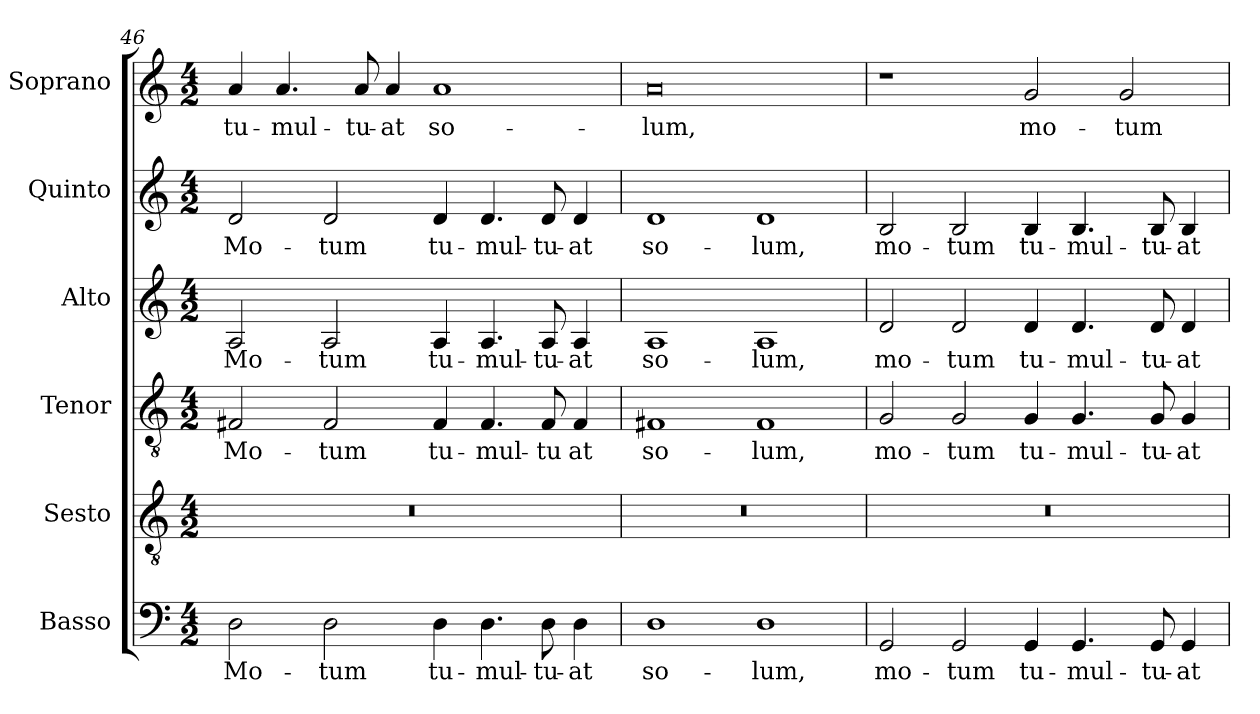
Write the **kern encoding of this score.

**kern	**text	**kern	**kern	**text	**kern	**text	**kern	**text	**kern	**text
*part6	*part6	*part5	*part4	*part4	*part3	*part3	*part2	*part2	*part1	*part1
*staff6	*staff6	*staff5	*staff4	*staff4	*staff3	*staff3	*staff2	*staff2	*staff1	*staff1
*I"Basso	*	*I"Sesto	*I"Tenor	*	*I"Alto	*	*I"Quinto	*	*I"Soprano	*
*I'B.	*	*I'Ss.	*I'T.	*	*I'A.	*	*I'Q.	*	*I'S.	*
!!LO:PB:g=z
*clefF4	*	*clefGv2	*clefGv2	*	*clefG2	*	*clefG2	*	*clefG2	*
*	*	*ITrd7c12	*ITrd7c12	*	*	*	*	*	*	*
*k[]	*	*k[]	*k[]	*	*k[]	*	*k[]	*	*k[]	*
*C:	*	*C:	*C:	*	*C:	*	*C:	*	*C:	*
*M4/2	*	*M4/2	*M4/2	*	*M4/2	*	*M4/2	*	*M4/2	*
=46	=46	=46	=46	=46	=46	=46	=46	=46	=46	=46
!	!LO:LY:b:color=#000000	!LO:N:vis=1	!	!	!	!	!	!	!	!
!	!	!	!	!LO:LY:b:color=#000000	!	!	!	!	!	!
!	!	!	!	!	!	!LO:LY:b:color=#000000	!	!	!	!
!	!	!	!	!	!	!	!	!LO:LY:b:color=#000000	!	!
!	!	!	!	!	!	!	!	!	!	!LO:LY:b:color=#000000
2Di\	Mo-	0r	2FF#Xi/	Mo-	2Ai/	Mo-	2di/	Mo-	4ai/	tu-
!	!	!	!	!	!	!	!	!	!	!LO:LY:b:color=#000000
.	.	.	.	.	.	.	.	.	4.ai/	-mul-
!	!LO:LY:b:color=#000000	!	!	!	!	!	!	!	!	!
!	!	!	!	!LO:LY:b:color=#000000	!	!	!	!	!	!
!	!	!	!	!	!	!LO:LY:b:color=#000000	!	!	!	!
!	!	!	!	!	!	!	!	!LO:LY:b:color=#000000	!	!
2Di\	-tum	.	2FF#i/	-tum	2Ai/	-tum	2di/	-tum	.	.
!	!	!	!	!	!	!	!	!	!	!LO:LY:b:color=#000000
.	.	.	.	.	.	.	.	.	8ai/	-tu-
!	!	!	!	!	!	!	!	!	!	!LO:LY:b:color=#000000
.	.	.	.	.	.	.	.	.	4ai/	-at
!	!LO:LY:b:color=#000000	!	!	!	!	!	!	!	!	!
!	!	!	!	!LO:LY:b:color=#000000	!	!	!	!	!	!
!	!	!	!	!	!	!LO:LY:b:color=#000000	!	!	!	!
!	!	!	!	!	!	!	!	!LO:LY:b:color=#000000	!	!
!	!	!	!	!	!	!	!	!	!	!LO:LY:b:color=#000000
4Di\	tu-	.	4FF#i/	tu-	4Ai/	tu-	4di/	tu-	1ai	so-
!	!LO:LY:b:color=#000000	!	!	!	!	!	!	!	!	!
!	!	!	!	!LO:LY:b:color=#000000	!	!	!	!	!	!
!	!	!	!	!	!	!LO:LY:b:color=#000000	!	!	!	!
!	!	!	!	!	!	!	!	!LO:LY:b:color=#000000	!	!
4.Di\	-mul-	.	4.FF#i/	-mul-	4.Ai/	-mul-	4.di/	-mul-	.	.
!	!LO:LY:b:color=#000000	!	!	!	!	!	!	!	!	!
!	!	!	!	!LO:LY:b:color=#000000	!	!	!	!	!	!
!	!	!	!	!	!	!LO:LY:b:color=#000000	!	!	!	!
!	!	!	!	!	!	!	!	!LO:LY:b:color=#000000	!	!
8Di\	-tu-	.	8FF#i/	-tu	8Ai/	-tu-	8di/	-tu-	.	.
!	!LO:LY:b:color=#000000	!	!	!	!	!	!	!	!	!
!	!	!	!	!LO:LY:b:color=#000000	!	!	!	!	!	!
!	!	!	!	!	!	!LO:LY:b:color=#000000	!	!	!	!
!	!	!	!	!	!	!	!	!LO:LY:b:color=#000000	!	!
4Di\	-at	.	4FF#i/	at	4Ai/	-at	4di/	-at	.	.
=47	=47	=47	=47	=47	=47	=47	=47	=47	=47	=47
!	!LO:LY:b:color=#000000	!LO:N:vis=1	!	!	!	!	!	!	!	!
!	!	!	!	!LO:LY:b:color=#000000	!	!	!	!	!	!
!	!	!	!	!	!	!LO:LY:b:color=#000000	!	!	!	!
!	!	!	!	!	!	!	!	!LO:LY:b:color=#000000	!	!
!	!	!	!	!	!	!	!	!	!	!LO:LY:b:color=#000000
1Di	so-	0r	1FF#Xi	so-	1Ai	so-	1di	so-	0ai	-lum,
!	!LO:LY:b:color=#000000	!	!	!	!	!	!	!	!	!
!	!	!	!	!LO:LY:b:color=#000000	!	!	!	!	!	!
!	!	!	!	!	!	!LO:LY:b:color=#000000	!	!	!	!
!	!	!	!	!	!	!	!	!LO:LY:b:color=#000000	!	!
1Di	-lum,	.	1FF#i	-lum,	1Ai	-lum,	1di	-lum,	.	.
=48	=48	=48	=48	=48	=48	=48	=48	=48	=48	=48
!	!LO:LY:b:color=#000000	!LO:N:vis=1	!	!	!	!	!	!	!	!
!	!	!	!	!LO:LY:b:color=#000000	!	!	!	!	!	!
!	!	!	!	!	!	!LO:LY:b:color=#000000	!	!	!	!
!	!	!	!	!	!	!	!	!LO:LY:b:color=#000000	!	!
2GGi/	mo-	0r	2GGi/	mo-	2di/	mo-	2Bi/	mo-	1r	.
!	!LO:LY:b:color=#000000	!	!	!	!	!	!	!	!	!
!	!	!	!	!LO:LY:b:color=#000000	!	!	!	!	!	!
!	!	!	!	!	!	!LO:LY:b:color=#000000	!	!	!	!
!	!	!	!	!	!	!	!	!LO:LY:b:color=#000000	!	!
2GGi/	-tum	.	2GGi/	-tum	2di/	-tum	2Bi/	-tum	.	.
!	!LO:LY:b:color=#000000	!	!	!	!	!	!	!	!	!
!	!	!	!	!LO:LY:b:color=#000000	!	!	!	!	!	!
!	!	!	!	!	!	!LO:LY:b:color=#000000	!	!	!	!
!	!	!	!	!	!	!	!	!LO:LY:b:color=#000000	!	!
!	!	!	!	!	!	!	!	!	!	!LO:LY:b:color=#000000
4GGi/	tu-	.	4GGi/	tu-	4di/	tu-	4Bi/	tu-	2gi/	mo-
!	!LO:LY:b:color=#000000	!	!	!	!	!	!	!	!	!
!	!	!	!	!LO:LY:b:color=#000000	!	!	!	!	!	!
!	!	!	!	!	!	!LO:LY:b:color=#000000	!	!	!	!
!	!	!	!	!	!	!	!	!LO:LY:b:color=#000000	!	!
4.GGi/	-mul-	.	4.GGi/	-mul-	4.di/	-mul-	4.Bi/	-mul-	.	.
!	!	!	!	!	!	!	!	!	!	!LO:LY:b:color=#000000
.	.	.	.	.	.	.	.	.	2gi/	-tum
!	!LO:LY:b:color=#000000	!	!	!	!	!	!	!	!	!
!	!	!	!	!LO:LY:b:color=#000000	!	!	!	!	!	!
!	!	!	!	!	!	!LO:LY:b:color=#000000	!	!	!	!
!	!	!	!	!	!	!	!	!LO:LY:b:color=#000000	!	!
8GGi/	-tu-	.	8GGi/	-tu-	8di/	-tu-	8Bi/	-tu-	.	.
!	!LO:LY:b:color=#000000	!	!	!	!	!	!	!	!	!
!	!	!	!	!LO:LY:b:color=#000000	!	!	!	!	!	!
!	!	!	!	!	!	!LO:LY:b:color=#000000	!	!	!	!
!	!	!	!	!	!	!	!	!LO:LY:b:color=#000000	!	!
4GGi/	-at	.	4GGi/	-at	4di/	-at	4Bi/	-at	.	.
=	=	=	=	=	=	=	=	=	=	=
*-	*-	*-	*-	*-	*-	*-	*-	*-	*-	*-
